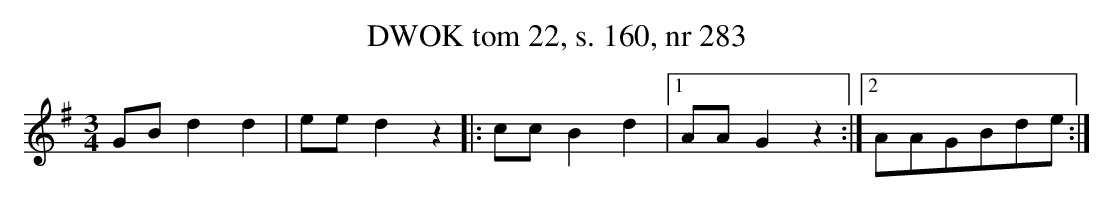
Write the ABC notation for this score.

X:1
T: DWOK tom 22, s. 160, nr 283
L: 1/8
M: 3/4
K: G
GB d2d2|eed2z2|:ccB2d2|[1 AAG2 z2:|[2AAGBde:|
